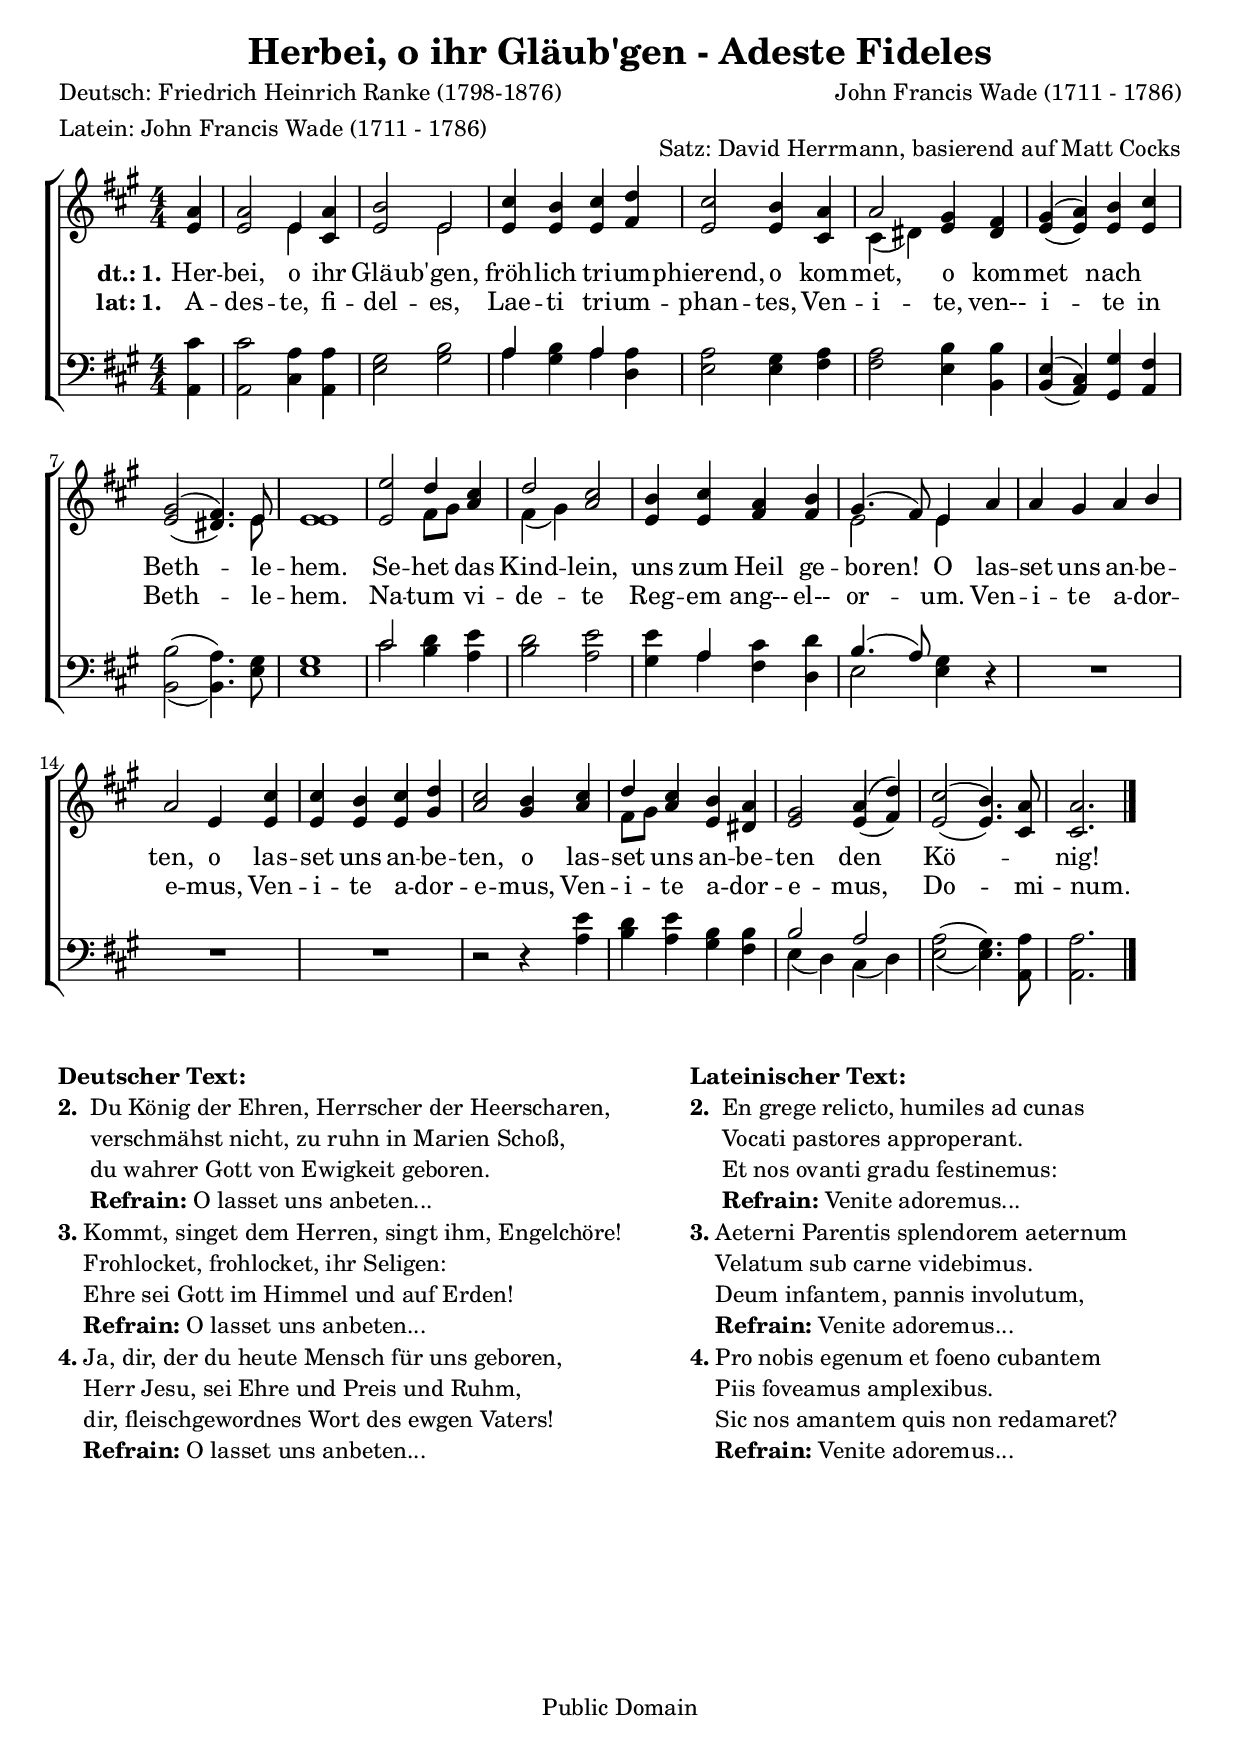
\version "2.24.2"

\version "2.24.2"
ADF_date = "18th century"
ADF_source = "Cantus Diversi, 1751"
ADF_style = "Classical"
ADF_maintainer = "Matt Corks, David Herrmann"
ADF_maintainerEmail = "mvcorks@alumni.uwaterloo.ca"
ADF_lastupdated = "2011/Nov/17"
ADF_title = "Herbei, o ihr Gläub'gen - Adeste Fideles"
ADF_poet = \markup {
  \column{
    "Deutsch: Friedrich Heinrich Ranke (1798-1876)"
    "Latein: John Francis Wade (1711 - 1786)"
  }
}
ADF_composer = "John Francis Wade (1711 - 1786)"
ADF_tagline = ##f
ADF_copyright = "Public Domain"
ADF_arranger = "Satz: David Herrmann, basierend auf Matt Cocks"

ADF_upper =
\relative c' {
  \slurDown
  \clef "treble"
  \key a\major
  \override Staff.TimeSignature.style = #'numbered
  \time 4/4
  \partial 4
  <e a>4
  <e a>2 << e4 \\ e4 >> <cis a'>
  <e b'>2 <<e\\ e>>
  <e cis'>4 <e b'> <e cis'> <fis d'>
  <e cis'>2 <e b'>4 <cis a'>

  << a'2 \\ { cis,4 (dis4) } >> <e gis> <dis fis>
  << { gis (a) } \\ { \stemUp e (e) } >> <e b'> <e cis'>
  << { gis2 (fis4.) } \\ { \stemUp e2 (dis4.) } >> << e8 \\ e8 >>
  <e e>1
  <e e'>2 << d'4 \\ {fis,8 [gis8]} >> \stemUp <a cis>4
  << {\stemDown \slurDown fis4 (gis)} \\ \stemUp d'2 >> <a cis>2
  <e b'>4 <e cis'> <fis a> <fis b>
  << {gis4. (fis8)} \\ e2 >> << e4 \\ e4 >>
  a
  a gis a b
  a2 e4 <e cis'>
  <e cis'> <e b'> <e cis'> <gis d'>
  <a cis>2 <gis b>4
  <a cis>
  << {\stemDown fis8 [gis]} \\ \stemUp d'4>>
  <a cis>4 <e b'> <dis a'>

  <e gis>2 <<{a4 (d)}\\{\stemUp e,4 (fis)}>>

  << { \slurDown e2 (e4.) } \\ { \stemUp \slurUp cis'2 (b4.) } >> <cis, a'>8
  <cis a'>2.
  \bar "|."
}


ADF_lower =
\relative c {
  \clef "bass"
  \key a\major
  \override Staff.TimeSignature.style = #'numbered
  \time 4/4
  \partial 4
  <a cis'>4
  <a cis'>2 <cis a'>4 <a a'>
  <e' gis>2 <gis b>
  << a4 \\ a4 >> <gis b> << a \\ a >> <a d,>
  <e a>2 <e gis>4 <fis a>
  <fis a>2 <e b'>4 <b b'>
  << {e (cis)} \\ { \stemUp b (a) } >> <gis gis'> <a fis'>
  << { \slurDown \stemDown b2 (b4.) }\\ { \slurUp b'2 (a4.)} >> <e gis>8
  <e gis>1
  <<cis'2 \\ cis2>> <b d>4 <a e'>
  <b d>2 <a e'>
  <gis e'>4 <<a\\a>> <fis cis'> <d d'>
  << \stemDown e2 \\ {\slurUp \stemUp b'4. (a8)}>> <e gis>4
  r4
  R1 R1 R1 r2 r4
  <a e'>4
  <b d> <a e'> <gis b> <fis b>
  << b2 \\ { e,4 (d)} >>
  << { \stemDown \slurDown cis4 (d) } \\ \stemUp a'2 >>
  << { \stemDown a2 (gis4.) } \\ { e2 (e4.) }>> <a, a'>8
  <a a'>2.
  \bar "|."
}

ADF_verbalat = \context Lyrics = "ADF_verbalat" \lyricmode {
  \set stanza = #"lat: 1."
  A4 -- des2 -- te,4 fi -- del2 -- es,
  Lae4 -- ti4 tri -- um -- phan2 -- tes,4
  Ven4 -- i2 -- te,4 ven-- i2 -- te4 in Beth2.. -- le8 -- hem.1
  Na2 -- tum4 vi -- de2 -- te
  Reg4 -- em ang-- el-- or2 -- um.4
  Ven -- i -- te a -- dor -- e2 -- mus,4
  Ven -- i -- te a -- dor -- e2 -- mus,4
  Ven -- i -- te a -- dor -- e2 -- mus,
  Do2.. -- mi8 -- num.2.
  _4
}

ADF_verbadeut = \context Lyrics = "ADF_verbadeut" \lyricmode {
  \set stanza = #"dt.: 1."
  Her4 -- bei,2 o4 ihr4 Gläu2 -- b'gen,2 fröh4 -- lich4 tri4 -- um4 -- phierend,2
  o4 kom4 -- met,2 o4 kom4 -- met2 nach2 Beth2.. -- le8 -- hem.1
  Se2 -- het4 das4 Kind2 -- lein,2 uns4 zum4 Heil4 ge4 -- bo4 -- ren!4
  O4 las4 -- set4 uns4 an4 -- be4 -- ten,2 o4 las4 -- set4 uns4 an4 -- be4 -- ten,2
  o4 las4 -- set4 uns4 an4 -- be4 -- ten2 den2 Kö1 -- nig!1
}


ADF_Score = \score{
  \context ChoirStaff {
    <<
      \new Staff { \ADF_upper }
      \new Lyrics {\ADF_verbadeut }
      \new Lyrics { \ADF_verbalat }
      \new Staff { \ADF_lower }
    >>
  }

  \layout{
    indent = #0
    \context{
      \Voice
    }
    \context{
      \Staff
    }
  }
}
ADF_Strophen = \markup {
  \fill-line {
    \hspace #0.1
    \column {
      \line{\bold "Deutscher Text:"}
      \line {
        \bold "2. "
        \column {
          "Du König der Ehren, Herrscher der Heerscharen,"
          "verschmähst nicht, zu ruhn in Marien Schoß,"
          "du wahrer Gott von Ewigkeit geboren."
          \concat{ \bold "Refrain: " "O lasset uns anbeten..."}
        }
      }
      \hspace #0.1
      \line {
        \bold "3."
        \column {
          "Kommt, singet dem Herren, singt ihm, Engelchöre!"
          "Frohlocket, frohlocket, ihr Seligen:"
          "Ehre sei Gott im Himmel und auf Erden!"
          \concat{ \bold "Refrain: " "O lasset uns anbeten..."}
        }
      }
      \hspace #0.1
      \line {
        \bold "4."
        \column {
          "Ja, dir, der du heute Mensch für uns geboren,"
          "Herr Jesu, sei Ehre und Preis und Ruhm,"
          "dir, fleischgewordnes Wort des ewgen Vaters!"
          \concat{ \bold "Refrain: " "O lasset uns anbeten..."}
        }
      }
    }
    \hspace #0.1
    \column {
      \line{\bold "Lateinischer Text:"}
      \line {
        \bold "2. "
        \column {
          "En grege relicto, humiles ad cunas"
          "Vocati pastores approperant."
          "Et nos ovanti gradu festinemus:"
          \concat{\bold "Refrain: " "Venite adoremus..."}
        }
      }
      \hspace #0.1
      \line {
        \bold "3."
        \column {
          "Aeterni Parentis splendorem aeternum"
          "Velatum sub carne videbimus."
          "Deum infantem, pannis involutum,"
          \concat{\bold "Refrain: " "Venite adoremus..."}
        }
      }
      \hspace #0.1
      \line {
        \bold "4."
        \column {
          "Pro nobis egenum et foeno cubantem"
          "Piis foveamus amplexibus."
          "Sic nos amantem quis non redamaret?"
          \concat{\bold "Refrain: " "Venite adoremus..."}
        }
      }
    }
    \hspace #0.1
  }
}

\header {
  date = \ADF_date
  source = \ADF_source
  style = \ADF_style
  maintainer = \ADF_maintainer
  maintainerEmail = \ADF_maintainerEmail
  title = \ADF_title
  poet = \ADF_poet
  composer = \ADF_composer
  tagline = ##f
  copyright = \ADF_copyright
  arranger = \ADF_arranger
}

\ADF_Score
\ADF_Strophen
